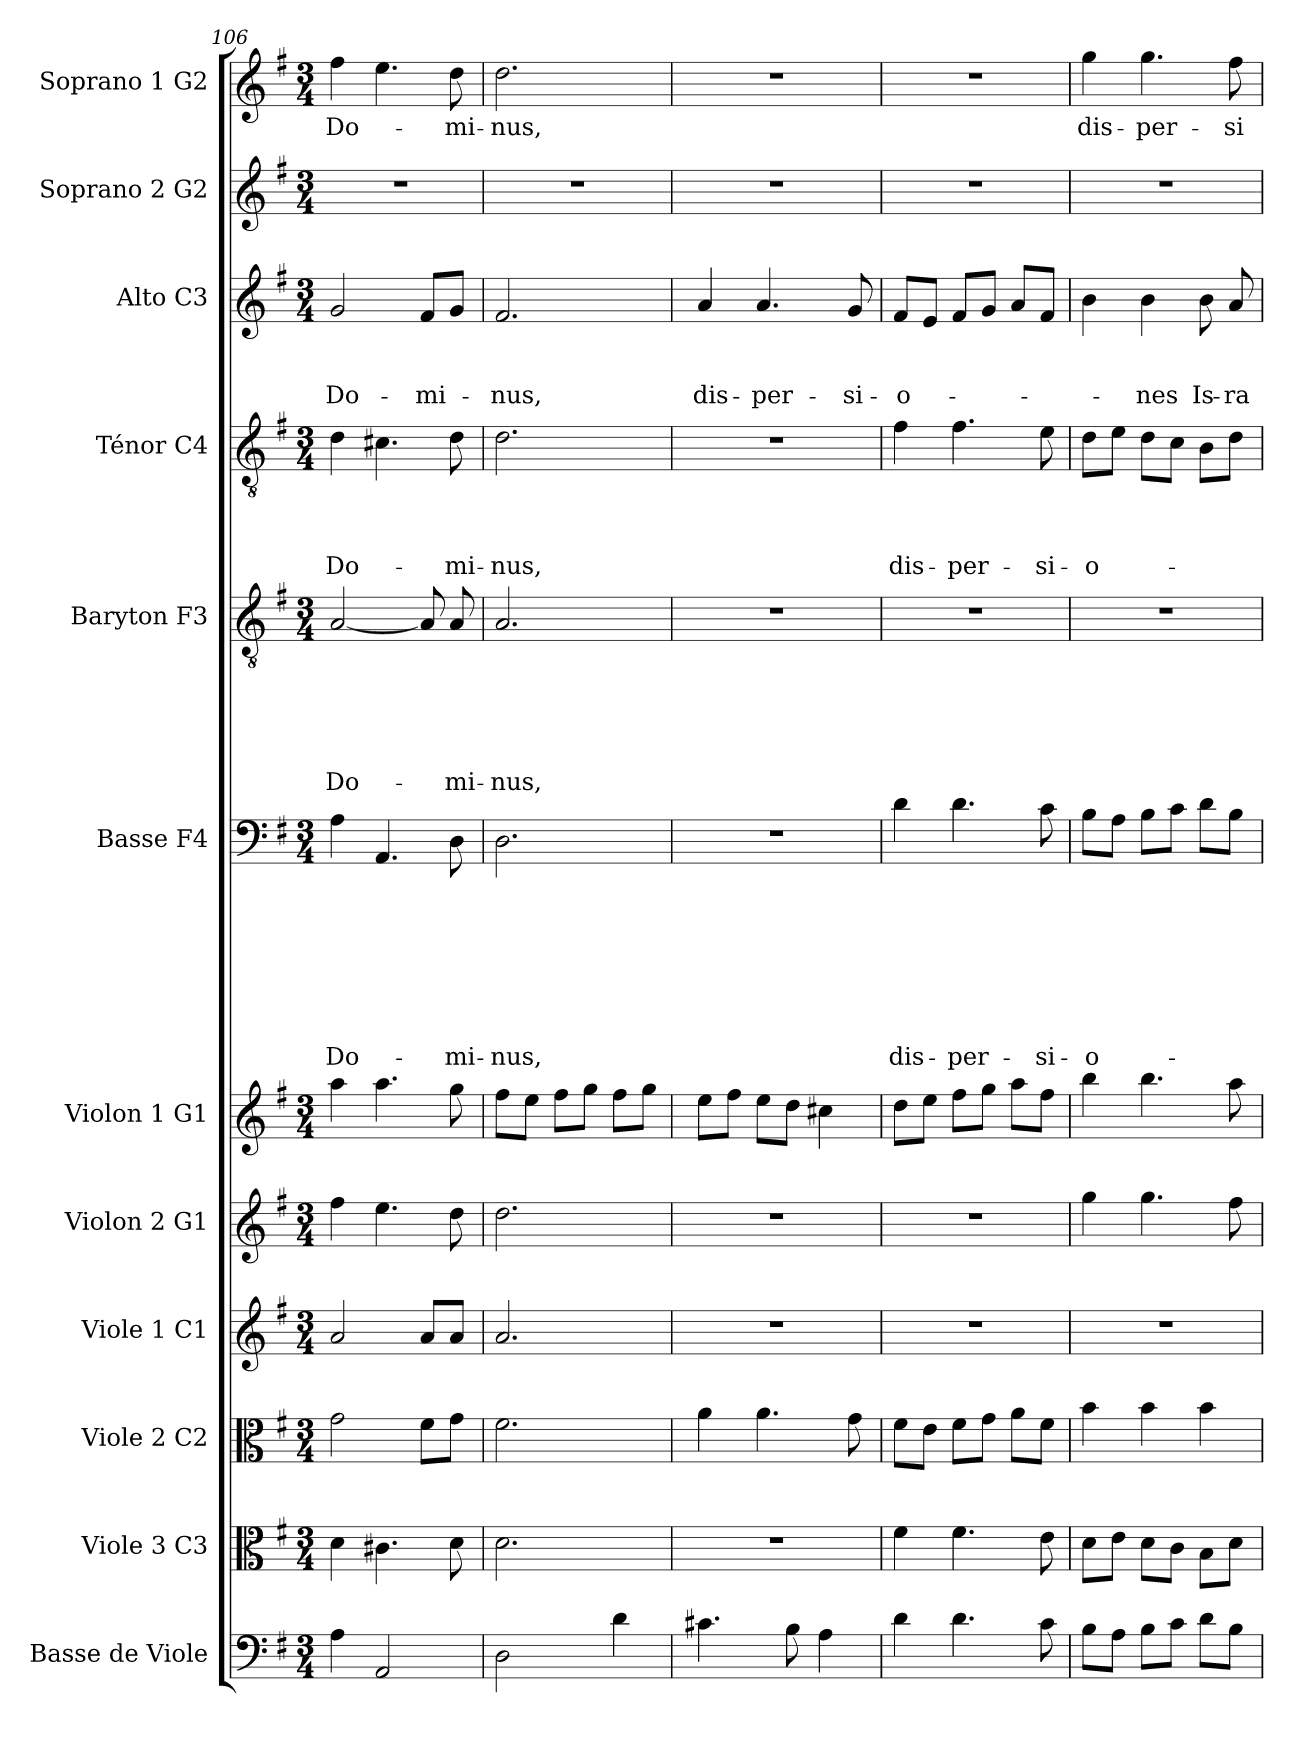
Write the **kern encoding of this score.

**kern	**kern	**kern	**kern	**kern	**kern	**kern	**text	**text	**text	**text	**text	**text	**text	**text	**kern	**text	**text	**text	**text	**text	**text	**kern	**text	**text	**text	**text	**kern	**text	**text	**text	**kern	**kern	**text
*part12	*part11	*part10	*part9	*part8	*part7	*part6	*part6	*part6	*part6	*part6	*part6	*part6	*part6	*part6	*part5	*part5	*part5	*part5	*part5	*part5	*part5	*part4	*part4	*part4	*part4	*part4	*part3	*part3	*part3	*part3	*part2	*part1	*part1
*staff12	*staff11	*staff10	*staff9	*staff8	*staff7	*staff6	*staff6	*staff6	*staff6	*staff6	*staff6	*staff6	*staff6	*staff6	*staff5	*staff5	*staff5	*staff5	*staff5	*staff5	*staff5	*staff4	*staff4	*staff4	*staff4	*staff4	*staff3	*staff3	*staff3	*staff3	*staff2	*staff1	*staff1
*I"Basse de Viole	*I"Viole 3 C3	*I"Viole 2 C2	*I"Viole 1 C1	*I"Violon 2 G1	*I"Violon 1 G1	*I"Basse F4	*	*	*	*	*	*	*	*	*I"Baryton F3	*	*	*	*	*	*	*I"Ténor C4	*	*	*	*	*I"Alto C3	*	*	*	*I"Soprano 2 G2	*I"Soprano 1 G2	*
*I'Bvle	*I'Vle 3	*I'Vle2	*I'Vle 1	*I'Vln2	*I'Vln1	*I'B	*	*	*	*	*	*	*	*	*I'Bar	*	*	*	*	*	*	*I'T	*	*	*	*	*I'A	*	*	*	*I'S2	*I'S 1	*
*clefF4	*clefC3	*clefC3	*clefG2	*clefG2	*clefG2	*clefF4	*	*	*	*	*	*	*	*	*clefGv2	*	*	*	*	*	*	*clefGv2	*	*	*	*	*clefG2	*	*	*	*clefG2	*clefG2	*
*ITrd7c12	*	*	*	*	*	*	*	*	*	*	*	*	*	*	*	*	*	*	*	*	*	*	*	*	*	*	*	*	*	*	*	*	*
*k[f#]	*k[f#]	*k[f#]	*k[f#]	*k[f#]	*k[f#]	*k[f#]	*	*	*	*	*	*	*	*	*k[f#]	*	*	*	*	*	*	*k[f#]	*	*	*	*	*k[f#]	*	*	*	*k[f#]	*k[f#]	*
*G:	*G:	*G:	*G:	*G:	*G:	*G:	*	*	*	*	*	*	*	*	*G:	*	*	*	*	*	*	*G:	*	*	*	*	*G:	*	*	*	*G:	*G:	*
*M3/4	*M3/4	*M3/4	*M3/4	*M3/4	*M3/4	*M3/4	*	*	*	*	*	*	*	*	*M3/4	*	*	*	*	*	*	*M3/4	*	*	*	*	*M3/4	*	*	*	*M3/4	*M3/4	*
=106	=106	=106	=106	=106	=106	=106	=106	=106	=106	=106	=106	=106	=106	=106	=106	=106	=106	=106	=106	=106	=106	=106	=106	=106	=106	=106	=106	=106	=106	=106	=106	=106	=106
!	!	!	!	!	!	!	!	!	!	!	!	!	!	!LO:LY:b	!	!	!	!	!	!	!LO:LY:b	!	!	!	!	!LO:LY:b	!	!	!	!LO:LY:b	!	!	!LO:LY:b
4AA\	4d\	2g\	2a/	4ff#\	4aa\	4A\	.	.	.	.	.	.	.	Do-	[<2A/	.	.	.	.	.	Do-	4d\	.	.	.	Do-	2g/	.	.	Do-	2.r	4ff#\	Do-
2AAA/	4.c#X\	.	.	4.ee\	4.aa\	4.AA/	.	.	.	.	.	.	.	.	.	.	.	.	.	.	.	4.c#X\	.	.	.	.	.	.	.	.	.	4.ee\	.
!	!	!	!	!	!	!	!	!	!	!	!	!	!	!	!	!	!	!	!	!	!	!	!	!	!	!	!	!	!	!LO:LY:b	!	!	!
.	.	8f#\L	8a/L	.	.	.	.	.	.	.	.	.	.	.	8A/]	.	.	.	.	.	.	.	.	.	.	.	8f#/L	.	.	-mi-	.	.	.
!	!	!	!	!	!	!	!	!	!	!	!	!	!	!LO:LY:b	!	!	!	!	!	!	!LO:LY:b	!	!	!	!	!LO:LY:b	!	!	!	!	!	!	!LO:LY:b
.	8d\	8g\J	8a/J	8dd\	8gg\	8D\	.	.	.	.	.	.	.	-mi-	8A/	.	.	.	.	.	-mi-	8d\	.	.	.	-mi-	8g/J	.	.	.	.	8dd\	-mi-
=107	=107	=107	=107	=107	=107	=107	=107	=107	=107	=107	=107	=107	=107	=107	=107	=107	=107	=107	=107	=107	=107	=107	=107	=107	=107	=107	=107	=107	=107	=107	=107	=107	=107
!	!	!	!	!	!	!	!	!	!	!	!	!	!	!LO:LY:b	!	!	!	!	!	!	!LO:LY:b	!	!	!	!	!LO:LY:b	!	!	!	!LO:LY:b	!	!	!LO:LY:b
2DD\	2.d\	2.f#\	2.a/	2.dd\	8ff#\L	2.D\	.	.	.	.	.	.	.	-nus,	2.A/	.	.	.	.	.	-nus,	2.d\	.	.	.	-nus,	2.f#/	.	.	-nus,	2.r	2.dd\	-nus,
.	.	.	.	.	8ee\J	.	.	.	.	.	.	.	.	.	.	.	.	.	.	.	.	.	.	.	.	.	.	.	.	.	.	.	.
.	.	.	.	.	8ff#\L	.	.	.	.	.	.	.	.	.	.	.	.	.	.	.	.	.	.	.	.	.	.	.	.	.	.	.	.
.	.	.	.	.	8gg\J	.	.	.	.	.	.	.	.	.	.	.	.	.	.	.	.	.	.	.	.	.	.	.	.	.	.	.	.
4D\	.	.	.	.	8ff#\L	.	.	.	.	.	.	.	.	.	.	.	.	.	.	.	.	.	.	.	.	.	.	.	.	.	.	.	.
.	.	.	.	.	8gg\J	.	.	.	.	.	.	.	.	.	.	.	.	.	.	.	.	.	.	.	.	.	.	.	.	.	.	.	.
=108	=108	=108	=108	=108	=108	=108	=108	=108	=108	=108	=108	=108	=108	=108	=108	=108	=108	=108	=108	=108	=108	=108	=108	=108	=108	=108	=108	=108	=108	=108	=108	=108	=108
!	!LO:N:vis=1	!	!LO:N:vis=1	!LO:N:vis=1	!	!LO:N:vis=1	!	!	!	!	!	!	!	!	!LO:N:vis=1	!	!	!	!	!	!	!LO:N:vis=1	!	!	!	!	!	!	!	!LO:LY:b	!	!LO:N:vis=1	!
4.C#X\	2.r	4a\	2.r	2.r	8ee\L	2.r	.	.	.	.	.	.	.	.	2.r	.	.	.	.	.	.	2.r	.	.	.	.	4a/	.	.	dis-	2.r	2.r	.
.	.	.	.	.	8ff#\J	.	.	.	.	.	.	.	.	.	.	.	.	.	.	.	.	.	.	.	.	.	.	.	.	.	.	.	.
!	!	!	!	!	!	!	!	!	!	!	!	!	!	!	!	!	!	!	!	!	!	!	!	!	!	!	!	!	!	!LO:LY:b	!	!	!
.	.	4.a\	.	.	8ee\L	.	.	.	.	.	.	.	.	.	.	.	.	.	.	.	.	.	.	.	.	.	4.a/	.	.	-per-	.	.	.
8BB\	.	.	.	.	8dd\J	.	.	.	.	.	.	.	.	.	.	.	.	.	.	.	.	.	.	.	.	.	.	.	.	.	.	.	.
4AA\	.	.	.	.	4cc#X\	.	.	.	.	.	.	.	.	.	.	.	.	.	.	.	.	.	.	.	.	.	.	.	.	.	.	.	.
!	!	!	!	!	!	!	!	!	!	!	!	!	!	!	!	!	!	!	!	!	!	!	!	!	!	!	!	!	!	!LO:LY:b	!	!	!
.	.	8g\	.	.	.	.	.	.	.	.	.	.	.	.	.	.	.	.	.	.	.	.	.	.	.	.	8g/	.	.	-si-	.	.	.
=109	=109	=109	=109	=109	=109	=109	=109	=109	=109	=109	=109	=109	=109	=109	=109	=109	=109	=109	=109	=109	=109	=109	=109	=109	=109	=109	=109	=109	=109	=109	=109	=109	=109
!	!	!	!LO:N:vis=1	!LO:N:vis=1	!	!	!	!	!	!	!	!	!	!LO:LY:b	!LO:N:vis=1	!	!	!	!	!	!	!	!	!	!	!LO:LY:b	!	!	!	!LO:LY:b	!	!LO:N:vis=1	!
4D\	4f#\	8f#\L	2.r	2.r	8dd\L	4d\	.	.	.	.	.	.	.	dis-	2.r	.	.	.	.	.	.	4f#\	.	.	.	dis-	8f#/L	.	.	-o-	2.r	2.r	.
.	.	8e\J	.	.	8ee\J	.	.	.	.	.	.	.	.	.	.	.	.	.	.	.	.	.	.	.	.	.	8e/J	.	.	.	.	.	.
!	!	!	!	!	!	!	!	!	!	!	!	!	!	!LO:LY:b	!	!	!	!	!	!	!	!	!	!	!	!LO:LY:b	!	!	!	!	!	!	!
4.D\	4.f#\	8f#\L	.	.	8ff#\L	4.d\	.	.	.	.	.	.	.	-per-	.	.	.	.	.	.	.	4.f#\	.	.	.	-per-	8f#/L	.	.	.	.	.	.
.	.	8g\J	.	.	8gg\J	.	.	.	.	.	.	.	.	.	.	.	.	.	.	.	.	.	.	.	.	.	8g/J	.	.	.	.	.	.
.	.	8a\L	.	.	8aa\L	.	.	.	.	.	.	.	.	.	.	.	.	.	.	.	.	.	.	.	.	.	8a/L	.	.	.	.	.	.
!	!	!	!	!	!	!	!	!	!	!	!	!	!	!LO:LY:b	!	!	!	!	!	!	!	!	!	!	!	!LO:LY:b	!	!	!	!	!	!	!
8C\	8e\	8f#\J	.	.	8ff#\J	8c\	.	.	.	.	.	.	.	-si-	.	.	.	.	.	.	.	8e\	.	.	.	-si-	8f#/J	.	.	.	.	.	.
!!LO:PB:g=z
=110	=110	=110	=110	=110	=110	=110	=110	=110	=110	=110	=110	=110	=110	=110	=110	=110	=110	=110	=110	=110	=110	=110	=110	=110	=110	=110	=110	=110	=110	=110	=110	=110	=110
!	!	!	!LO:N:vis=1	!	!	!	!	!	!	!	!	!	!	!LO:LY:b	!LO:N:vis=1	!	!	!	!	!	!	!	!	!	!	!LO:LY:b	!	!	!	!	!	!	!LO:LY:b
8BB\L	8d\L	4b\	2.r	4gg\	4bb\	8B\L	.	.	.	.	.	.	.	-o-	2.r	.	.	.	.	.	.	8d\L	.	.	.	-o-	4b\	.	.	.	2.r	4gg\	dis-
8AA\J	8e\J	.	.	.	.	8A\J	.	.	.	.	.	.	.	.	.	.	.	.	.	.	.	8e\J	.	.	.	.	.	.	.	.	.	.	.
!	!	!	!	!	!	!	!	!	!	!	!	!	!	!	!	!	!	!	!	!	!	!	!	!	!	!	!	!	!	!LO:LY:b	!	!	!LO:LY:b
8BB\L	8d\L	4b\	.	4.gg\	4.bb\	8B\L	.	.	.	.	.	.	.	.	.	.	.	.	.	.	.	8d\L	.	.	.	.	4b\	.	.	-nes	.	4.gg\	-per-
8C\J	8c\J	.	.	.	.	8c\J	.	.	.	.	.	.	.	.	.	.	.	.	.	.	.	8c\J	.	.	.	.	.	.	.	.	.	.	.
!	!	!	!	!	!	!	!	!	!	!	!	!	!	!	!	!	!	!	!	!	!	!	!	!	!	!	!	!	!	!LO:LY:b	!	!	!
8D\L	8B\L	4b\	.	.	.	8d\L	.	.	.	.	.	.	.	.	.	.	.	.	.	.	.	8B\L	.	.	.	.	8b\	.	.	Is-	.	.	.
!	!	!	!	!	!	!	!	!	!	!	!	!	!	!	!	!	!	!	!	!	!	!	!	!	!	!	!	!	!	!LO:LY:b:rj	!	!	!LO:LY:b
8BB\J	8d\J	.	.	8ff#\	8aa\	8B\J	.	.	.	.	.	.	.	.	.	.	.	.	.	.	.	8d\J	.	.	.	.	8a/	.	.	-ra-	.	8ff#\	-si-
=	=	=	=	=	=	=	=	=	=	=	=	=	=	=	=	=	=	=	=	=	=	=	=	=	=	=	=	=	=	=	=	=	=
*-	*-	*-	*-	*-	*-	*-	*-	*-	*-	*-	*-	*-	*-	*-	*-	*-	*-	*-	*-	*-	*-	*-	*-	*-	*-	*-	*-	*-	*-	*-	*-	*-	*-
